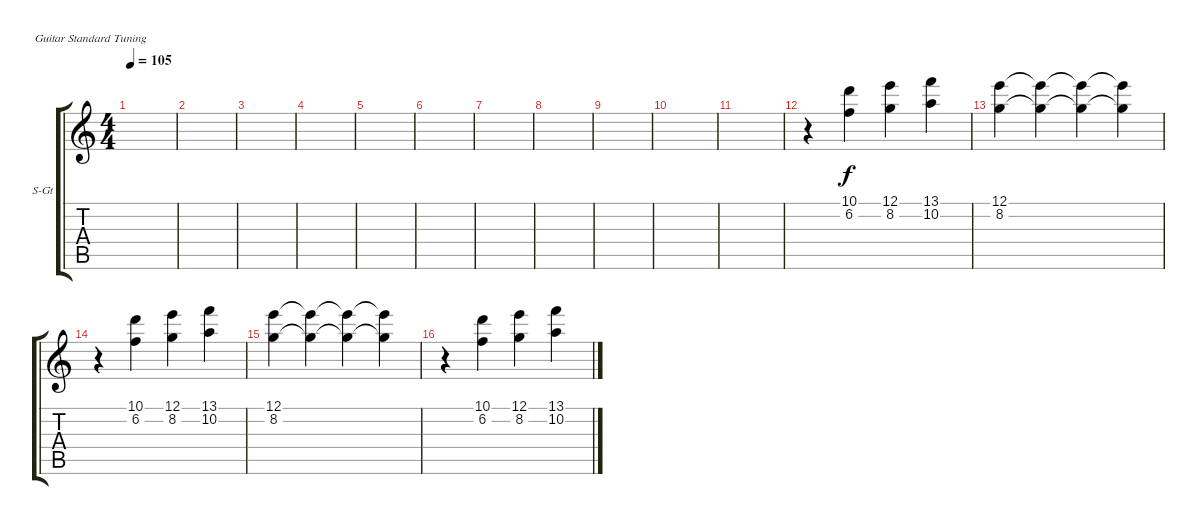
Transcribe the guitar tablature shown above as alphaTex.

\bracketExtendMode groupsimilarinstruments
\firstSystemTrackNameOrientation horizontal
\otherSystemsTrackNameOrientation horizontal
\track ("Николай Ростовский " "S-Gt") {instrument synthstrings1}
\staff {score tabs}
\tuning (E4 B3 G3 D3 A2 E2)
\displaytranspose 12
\ts (4 4)
\tempo 105
\clef g2
\ks c
|
|
|
|
|
|
|
|
|
|
|
r.4 (10.1 6.2).4 (12.1 8.2).4 (13.1 10.2).4 |
(12.1 8.2).4 (12.1{t} 8.2{t}).4 (12.1{t} 8.2{t}).4 (12.1{t} 8.2{t}).4 |
r.4 (10.1 6.2).4 (12.1 8.2).4 (13.1 10.2).4 |
(12.1 8.2).4 (12.1{t} 8.2{t}).4 (12.1{t} 8.2{t}).4 (12.1{t} 8.2{t}).4 |
r.4 (10.1 6.2).4 (12.1 8.2).4 (13.1 10.2).4
